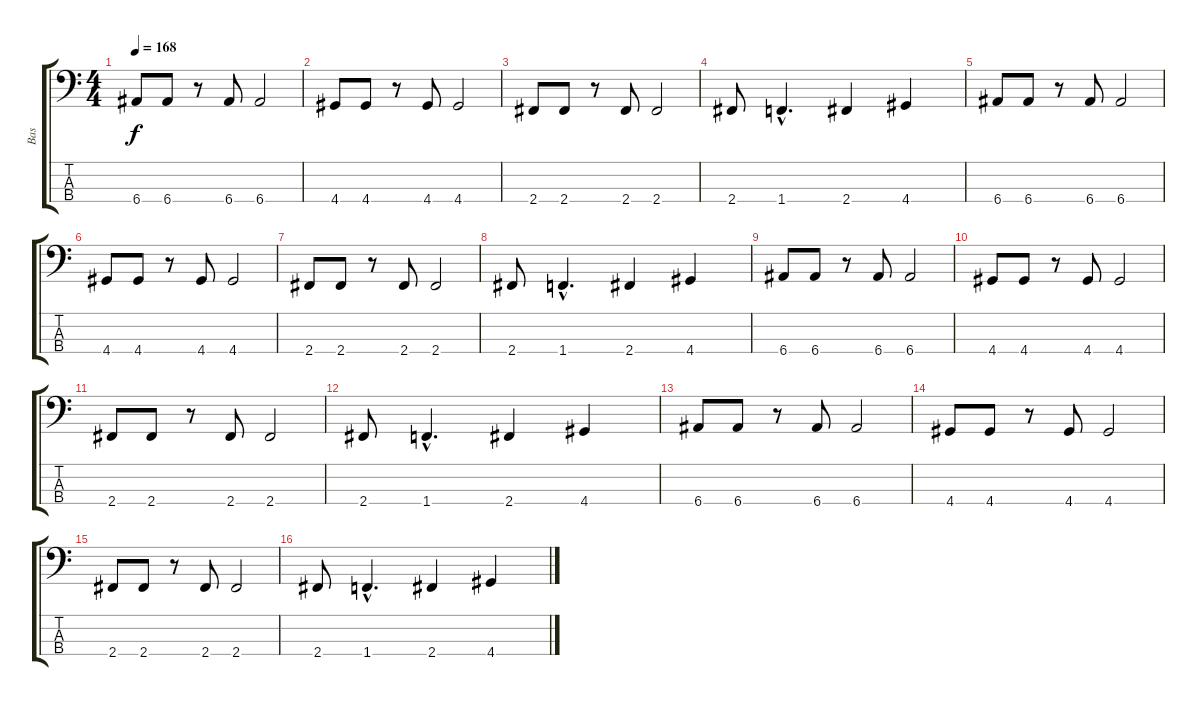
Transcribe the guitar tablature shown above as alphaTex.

\track ("Bas" "Bas") {instrument electricbassfinger}
\staff {score tabs}
\tuning (G2 D2 A1 E1) {hide}
\ts (4 4)
\tempo 168
\clef f4
\ks c
6.4.8{dy f} 6.4.8 r.8 6.4.8 6.4.2 |
4.4.8 4.4.8 r.8 4.4.8 4.4.2 |
2.4.8 2.4.8 r.8 2.4.8 2.4.2 |
2.4.8 1.4{hac}.4{d} 2.4.4 4.4.4 |
6.4.8 6.4.8 r.8 6.4.8 6.4.2 |
4.4.8 4.4.8 r.8 4.4.8 4.4.2 |
2.4.8 2.4.8 r.8 2.4.8 2.4.2 |
2.4.8 1.4{hac}.4{d} 2.4.4 4.4.4 |
6.4.8 6.4.8 r.8 6.4.8 6.4.2 |
4.4.8 4.4.8 r.8 4.4.8 4.4.2 |
2.4.8 2.4.8 r.8 2.4.8 2.4.2 |
2.4.8 1.4{hac}.4{d} 2.4.4 4.4.4 |
6.4.8 6.4.8 r.8 6.4.8 6.4.2 |
4.4.8 4.4.8 r.8 4.4.8 4.4.2 |
2.4.8 2.4.8 r.8 2.4.8 2.4.2 |
2.4.8 1.4{hac}.4{d} 2.4.4 4.4.4
